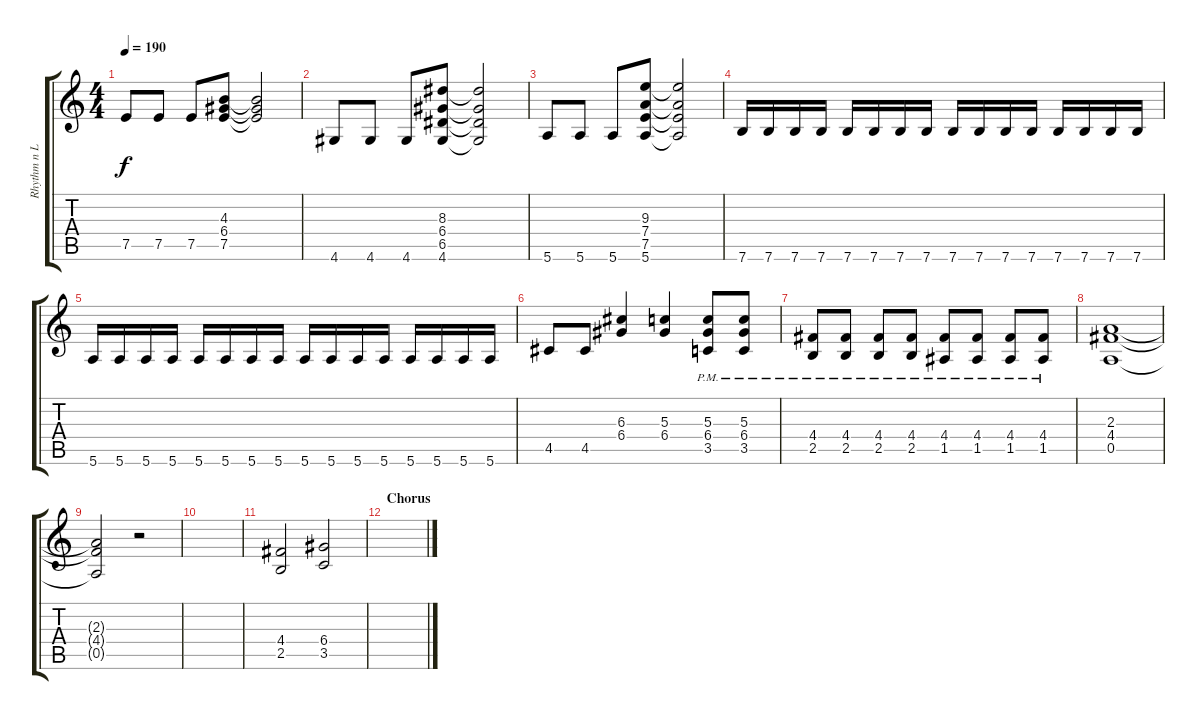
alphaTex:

\track ("Rhythm n Lead Guitar" "Rhythm n L") {instrument distortionguitar}
\staff {score tabs}
\tuning (E4 B3 G3 D3 A2 E2) {hide}
\ts (4 4)
\tempo 190
\clef g2
\ks c
7.5.8{dy f} 7.5.8 7.5.8 (4.3 6.4 7.5).8 (4.3{t} 6.4{t} 7.5{t}).2 |
4.6.8 4.6.8 4.6.8 (8.3 6.4 6.5 4.6).8 (8.3{t} 6.4{t} 6.5{t} 4.6{t}).2 |
5.6.8 5.6.8 5.6.8 (9.3 7.4 7.5 5.6).8 (9.3{t} 7.4{t} 7.5{t} 5.6{t}).2 |
7.6.16 7.6.16 7.6.16 7.6.16 7.6.16 7.6.16 7.6.16 7.6.16 7.6.16 7.6.16 7.6.16 7.6.16 7.6.16 7.6.16 7.6.16 7.6.16 |
5.6.16 5.6.16 5.6.16 5.6.16 5.6.16 5.6.16 5.6.16 5.6.16 5.6.16 5.6.16 5.6.16 5.6.16 5.6.16 5.6.16 5.6.16 5.6.16 |
4.5.8 4.5.8 (6.3 6.4).4 (5.3 6.4).4 (5.3{pm} 6.4{pm} 3.5{pm}).8 (5.3{pm} 6.4{pm} 3.5{pm}).8 |
(4.4{pm} 2.5{pm}).8 (4.4{pm} 2.5{pm}).8 (4.4{pm} 2.5{pm}).8 (4.4{pm} 2.5{pm}).8 (4.4{pm} 1.5{pm}).8 (4.4{pm} 1.5{pm}).8 (4.4{pm} 1.5{pm}).8 (4.4{pm} 1.5{pm}).8 |
(2.3 4.4 0.5).1 |
(2.3{t} 4.4{t} 0.5{t}).2 r.2 |
|
(4.4 2.5).2 (6.4 3.5).2 |
\section ("" "Chorus")
